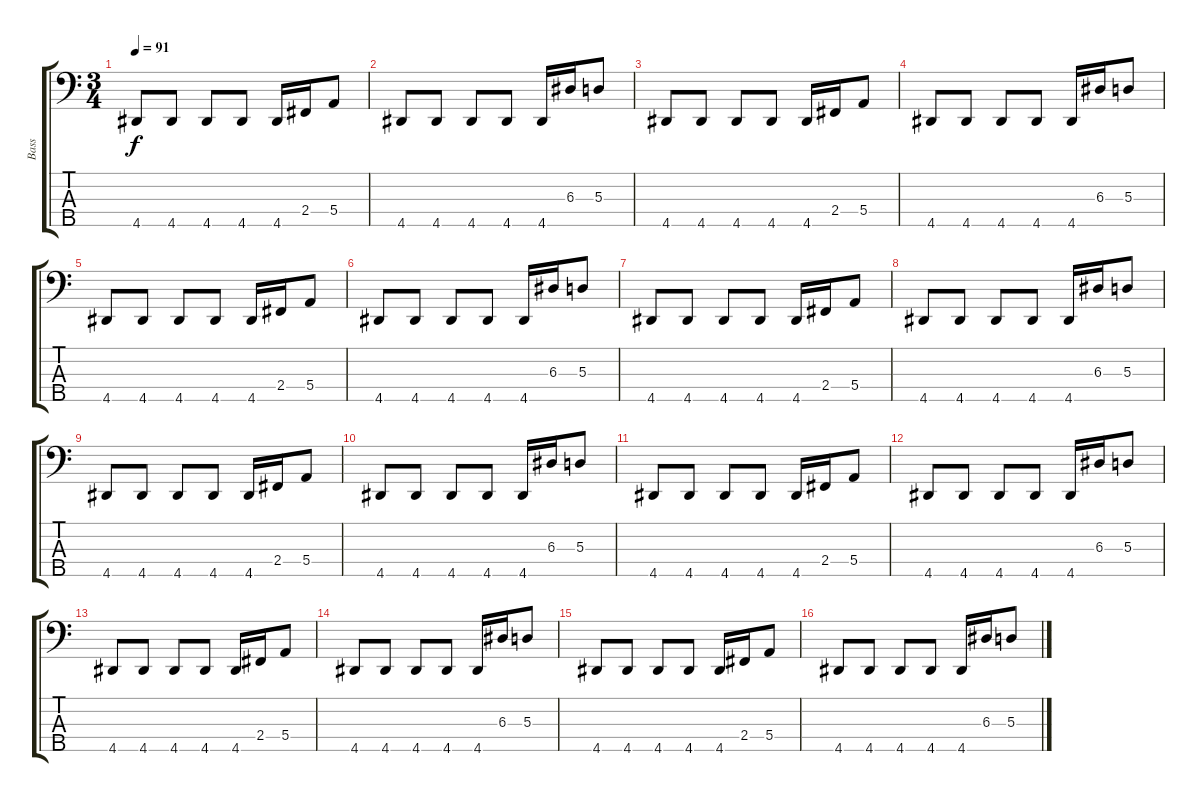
\track ("Bass" "Bass") {instrument electricbassfinger}
\staff {score tabs}
\tuning (G2 D2 A1 E1 B0) {hide}
\ts (3 4)
\tempo 91
\clef f4
\ks c
4.5.8{dy f} 4.5.8 4.5.8 4.5.8 4.5.16 2.4.16 5.4.8 |
4.5.8 4.5.8 4.5.8 4.5.8 4.5.16 6.3.16 5.3.8 |
4.5.8 4.5.8 4.5.8 4.5.8 4.5.16 2.4.16 5.4.8 |
4.5.8 4.5.8 4.5.8 4.5.8 4.5.16 6.3.16 5.3.8 |
4.5.8 4.5.8 4.5.8 4.5.8 4.5.16 2.4.16 5.4.8 |
4.5.8 4.5.8 4.5.8 4.5.8 4.5.16 6.3.16 5.3.8 |
4.5.8 4.5.8 4.5.8 4.5.8 4.5.16 2.4.16 5.4.8 |
4.5.8 4.5.8 4.5.8 4.5.8 4.5.16 6.3.16 5.3.8 |
4.5.8 4.5.8 4.5.8 4.5.8 4.5.16 2.4.16 5.4.8 |
4.5.8 4.5.8 4.5.8 4.5.8 4.5.16 6.3.16 5.3.8 |
4.5.8 4.5.8 4.5.8 4.5.8 4.5.16 2.4.16 5.4.8 |
4.5.8 4.5.8 4.5.8 4.5.8 4.5.16 6.3.16 5.3.8 |
4.5.8 4.5.8 4.5.8 4.5.8 4.5.16 2.4.16 5.4.8 |
4.5.8 4.5.8 4.5.8 4.5.8 4.5.16 6.3.16 5.3.8 |
4.5.8 4.5.8 4.5.8 4.5.8 4.5.16 2.4.16 5.4.8 |
4.5.8 4.5.8 4.5.8 4.5.8 4.5.16 6.3.16 5.3.8
